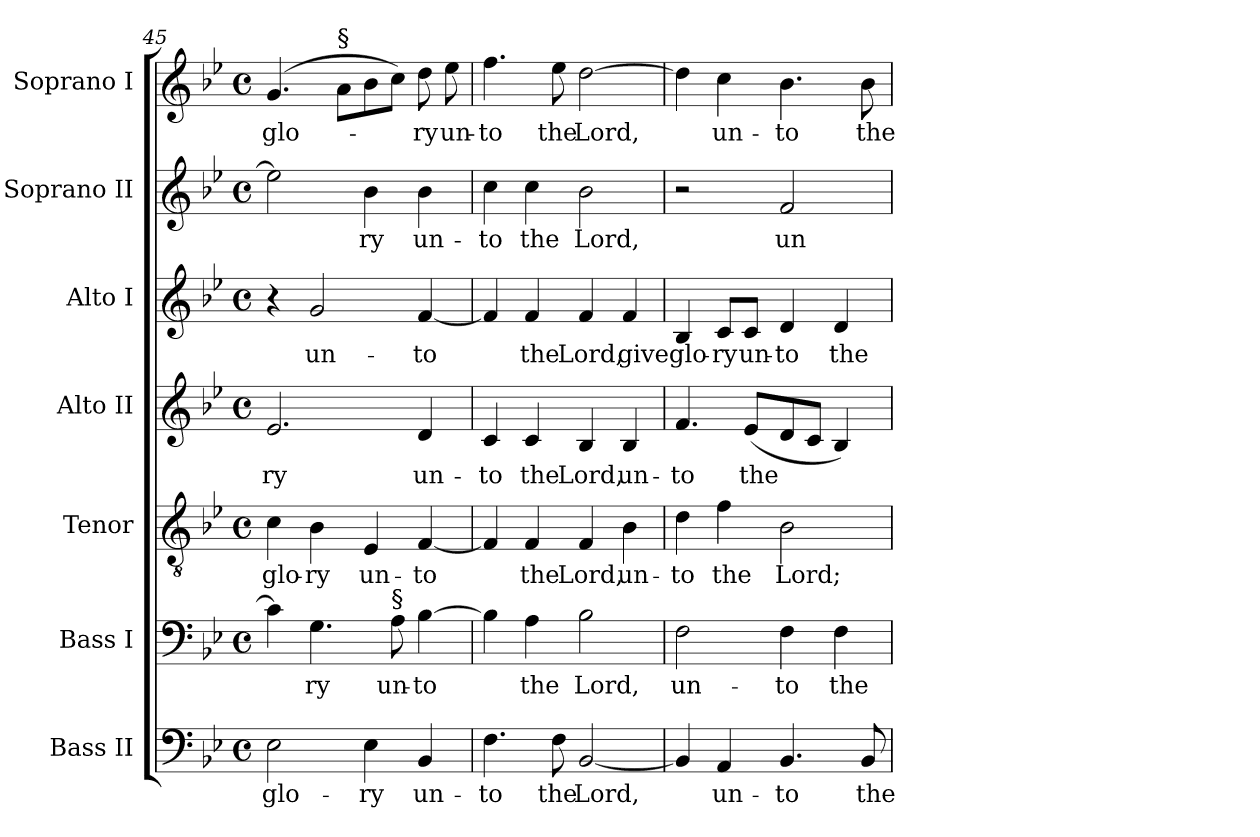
**kern	**text	**kern	**text	**kern	**text	**kern	**text	**kern	**text	**kern	**text	**kern	**text
*part7	*part7	*part6	*part6	*part5	*part5	*part4	*part4	*part3	*part3	*part2	*part2	*part1	*part1
*staff7	*staff7	*staff6	*staff6	*staff5	*staff5	*staff4	*staff4	*staff3	*staff3	*staff2	*staff2	*staff1	*staff1
*I"Bass II	*	*I"Bass I	*	*I"Tenor	*	*I"Alto II	*	*I"Alto I	*	*I"Soprano II	*	*I"Soprano I	*
!!LO:PB:g=z
*clefF4	*	*clefF4	*	*clefGv2	*	*clefG2	*	*clefG2	*	*clefG2	*	*clefG2	*
*	*	*	*	*ITrd7c12	*	*	*	*	*	*	*	*	*
*k[b-e-]	*	*k[b-e-]	*	*k[b-e-]	*	*k[b-e-]	*	*k[b-e-]	*	*k[b-e-]	*	*k[b-e-]	*
*B-:	*	*B-:	*	*B-:	*	*B-:	*	*B-:	*	*B-:	*	*B-:	*
*M4/4	*	*M4/4	*	*M4/4	*	*M4/4	*	*M4/4	*	*M4/4	*	*M4/4	*
*met(c)	*	*met(c)	*	*met(c)	*	*met(c)	*	*met(c)	*	*met(c)	*	*met(c)	*
=45	=45	=45	=45	=45	=45	=45	=45	=45	=45	=45	=45	=45	=45
!	!LO:LY:b:color=#000000	!	!	!	!	!	!	!	!	!	!	!	!
!	!	!	!	!	!LO:LY:b:color=#000000	!	!	!	!	!	!	!	!
!	!	!	!	!	!	!	!LO:LY:b:color=#000000	!	!	!	!	!	!
!	!	!	!	!	!	!	!	!	!	!	!	!	!LO:LY:b:color=#000000
2E-i\	glo-	4ci\]	.	4Ci\	glo-	2.e-i/	-ry	4r	.	2ee-i\]	.	(4.gi/	glo-
!	!	!	!LO:LY:b:color=#000000	!	!	!	!	!	!	!	!	!	!
!	!	!	!	!	!LO:LY:b:color=#000000	!	!	!	!	!	!	!	!
!	!	!	!	!	!	!	!	!	!LO:LY:b:color=#000000	!	!	!	!
.	.	4.Gi\	-ry	4BB-i\	-ry	.	.	2gi/	un-	.	.	.	.
!	!	!	!	!	!	!	!	!	!	!	!	!LO:TX:a:t=§	!
.	.	.	.	.	.	.	.	.	.	.	.	8ai\L	.
!	!LO:LY:b:color=#000000	!	!	!	!	!	!	!	!	!	!	!	!
!	!	!	!	!	!LO:LY:b:color=#000000	!	!	!	!	!	!	!	!
!	!	!	!	!	!	!	!	!	!	!	!LO:LY:b:color=#000000	!	!
4E-i\	-ry	.	.	4EE-i/	un-	.	.	.	.	4b-i\	-ry	8b-i\	.
!	!	!LO:TX:a:t=§	!	!	!	!	!	!	!	!	!	!	!
!	!	!	!LO:LY:b:color=#000000	!	!	!	!	!	!	!	!	!	!
.	.	8Ai\	un-	.	.	.	.	.	.	.	.	8cci\J)	.
!	!LO:LY:b:color=#000000	!	!	!	!	!	!	!	!	!	!	!	!
!	!	!	!LO:LY:b:color=#000000	!	!	!	!	!	!	!	!	!	!
!	!	!	!	!	!LO:LY:b:color=#000000	!	!	!	!	!	!	!	!
!	!	!	!	!	!	!	!LO:LY:b:color=#000000	!	!	!	!	!	!
!	!	!	!	!	!	!	!	!	!LO:LY:b:color=#000000	!	!	!	!
!	!	!	!	!	!	!	!	!	!	!	!LO:LY:b:color=#000000	!	!
!	!	!	!	!	!	!	!	!	!	!	!	!	!LO:LY:b:color=#000000
4BB-i/	un-	[4B-i\	-to	[4FFi/	-to	4di/	un-	[4fi/	-to	4b-i\	un-	8ddi\	-ry
!	!	!	!	!	!	!	!	!	!	!	!	!	!LO:LY:b:color=#000000
.	.	.	.	.	.	.	.	.	.	.	.	8ee-i\	un-
=46	=46	=46	=46	=46	=46	=46	=46	=46	=46	=46	=46	=46	=46
!	!LO:LY:b:color=#000000	!	!	!	!	!	!	!	!	!	!	!	!
!	!	!	!	!	!	!	!LO:LY:b:color=#000000	!	!	!	!	!	!
!	!	!	!	!	!	!	!	!	!	!	!LO:LY:b:color=#000000	!	!
!	!	!	!	!	!	!	!	!	!	!	!	!	!LO:LY:b:color=#000000
4.Fi\	-to	4B-i\]	.	4FFi/]	.	4ci/	-to	4fi/]	.	4cci\	-to	4.ffi\	-to
!	!	!	!LO:LY:b:color=#000000	!	!	!	!	!	!	!	!	!	!
!	!	!	!	!	!LO:LY:b:color=#000000	!	!	!	!	!	!	!	!
!	!	!	!	!	!	!	!LO:LY:b:color=#000000	!	!	!	!	!	!
!	!	!	!	!	!	!	!	!	!LO:LY:b:color=#000000	!	!	!	!
!	!	!	!	!	!	!	!	!	!	!	!LO:LY:b:color=#000000	!	!
.	.	4Ai\	the	4FFi/	the	4ci/	the	4fi/	the	4cci\	the	.	.
!	!LO:LY:b:color=#000000	!	!	!	!	!	!	!	!	!	!	!	!
!	!	!	!	!	!	!	!	!	!	!	!	!	!LO:LY:b:color=#000000
8Fi\	the	.	.	.	.	.	.	.	.	.	.	8ee-i\	the
!	!LO:LY:b:color=#000000	!	!	!	!	!	!	!	!	!	!	!	!
!	!	!	!LO:LY:b:color=#000000	!	!	!	!	!	!	!	!	!	!
!	!	!	!	!	!LO:LY:b:color=#000000	!	!	!	!	!	!	!	!
!	!	!	!	!	!	!	!LO:LY:b:color=#000000	!	!	!	!	!	!
!	!	!	!	!	!	!	!	!	!LO:LY:b:color=#000000	!	!	!	!
!	!	!	!	!	!	!	!	!	!	!	!LO:LY:b:color=#000000	!	!
!	!	!	!	!	!	!	!	!	!	!	!	!	!LO:LY:b:color=#000000
[2BB-i/	Lord,	2B-i\	Lord,	4FFi/	Lord,	4B-i/	Lord,	4fi/	Lord,	2b-i\	Lord,	[2ddi\	Lord,
!	!	!	!	!	!LO:LY:b:color=#000000	!	!	!	!	!	!	!	!
!	!	!	!	!	!	!	!LO:LY:b:color=#000000	!	!	!	!	!	!
!	!	!	!	!	!	!	!	!	!LO:LY:b:color=#000000	!	!	!	!
.	.	.	.	4BB-i\	un-	4B-i/	un-	4fi/	give	.	.	.	.
=47	=47	=47	=47	=47	=47	=47	=47	=47	=47	=47	=47	=47	=47
!	!	!	!LO:LY:b:color=#000000	!	!	!	!	!	!	!	!	!	!
!	!	!	!	!	!LO:LY:b:color=#000000	!	!	!	!	!	!	!	!
!	!	!	!	!	!	!	!LO:LY:b:color=#000000	!	!	!	!	!	!
!	!	!	!	!	!	!	!	!	!LO:LY:b:color=#000000	!	!	!	!
4BB-i/]	.	2Fi\	un-	4Di\	-to	4.fi/	-to	4B-i/	glo-	2r	.	4ddi\]	.
!	!LO:LY:b:color=#000000	!	!	!	!	!	!	!	!	!	!	!	!
!	!	!	!	!	!LO:LY:b:color=#000000	!	!	!	!	!	!	!	!
!	!	!	!	!	!	!	!	!	!LO:LY:b:color=#000000	!	!	!	!
!	!	!	!	!	!	!	!	!	!	!	!	!	!LO:LY:b:color=#000000
4AAi/	un-	.	.	4Fi\	the	.	.	8ci/L	-ry	.	.	4cci\	un-
!	!	!	!	!	!	!	!LO:LY:b:color=#000000	!	!	!	!	!	!
!	!	!	!	!	!	!	!	!	!LO:LY:b:color=#000000	!	!	!	!
.	.	.	.	.	.	(8e-i/L	the	8ci/J	un-	.	.	.	.
!	!LO:LY:b:color=#000000	!	!	!	!	!	!	!	!	!	!	!	!
!	!	!	!LO:LY:b:color=#000000	!	!	!	!	!	!	!	!	!	!
!	!	!	!	!	!LO:LY:b:color=#000000	!	!	!	!	!	!	!	!
!	!	!	!	!	!	!	!	!	!LO:LY:b:color=#000000	!	!	!	!
!	!	!	!	!	!	!	!	!	!	!	!LO:LY:b:color=#000000	!	!
!	!	!	!	!	!	!	!	!	!	!	!	!	!LO:LY:b:color=#000000
4.BB-i/	-to	4Fi\	-to	2BB-i\	Lord;	8di/	.	4di/	-to	2fi/	un-	4.b-i\	-to
.	.	.	.	.	.	8ci/J	.	.	.	.	.	.	.
!	!	!	!LO:LY:b:color=#000000	!	!	!	!	!	!	!	!	!	!
!	!	!	!	!	!	!	!	!	!LO:LY:b:color=#000000	!	!	!	!
.	.	4Fi\	the	.	.	4B-i/)	.	4di/	the	.	.	.	.
!	!LO:LY:b:color=#000000	!	!	!	!	!	!	!	!	!	!	!	!
!	!	!	!	!	!	!	!	!	!	!	!	!	!LO:LY:b:color=#000000
8BB-i/	the	.	.	.	.	.	.	.	.	.	.	8b-i\	the
=	=	=	=	=	=	=	=	=	=	=	=	=	=
*-	*-	*-	*-	*-	*-	*-	*-	*-	*-	*-	*-	*-	*-
